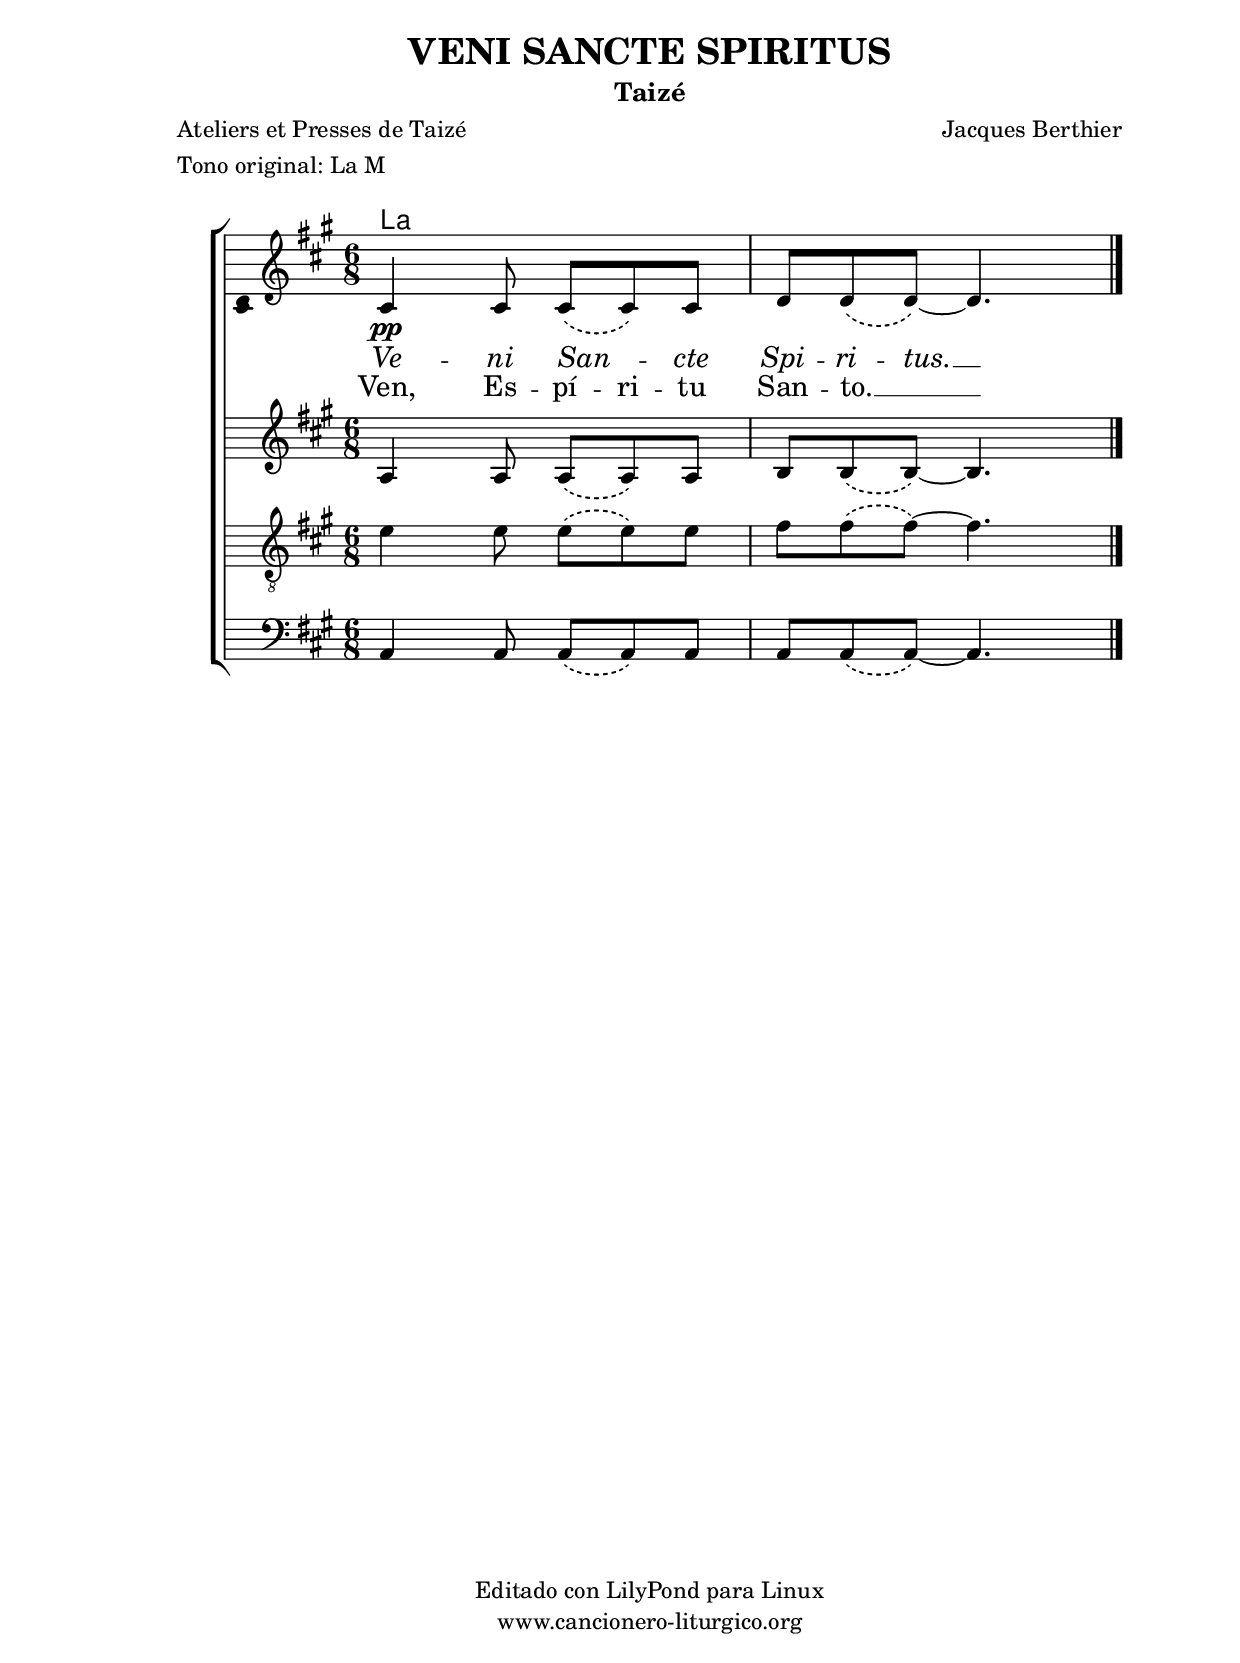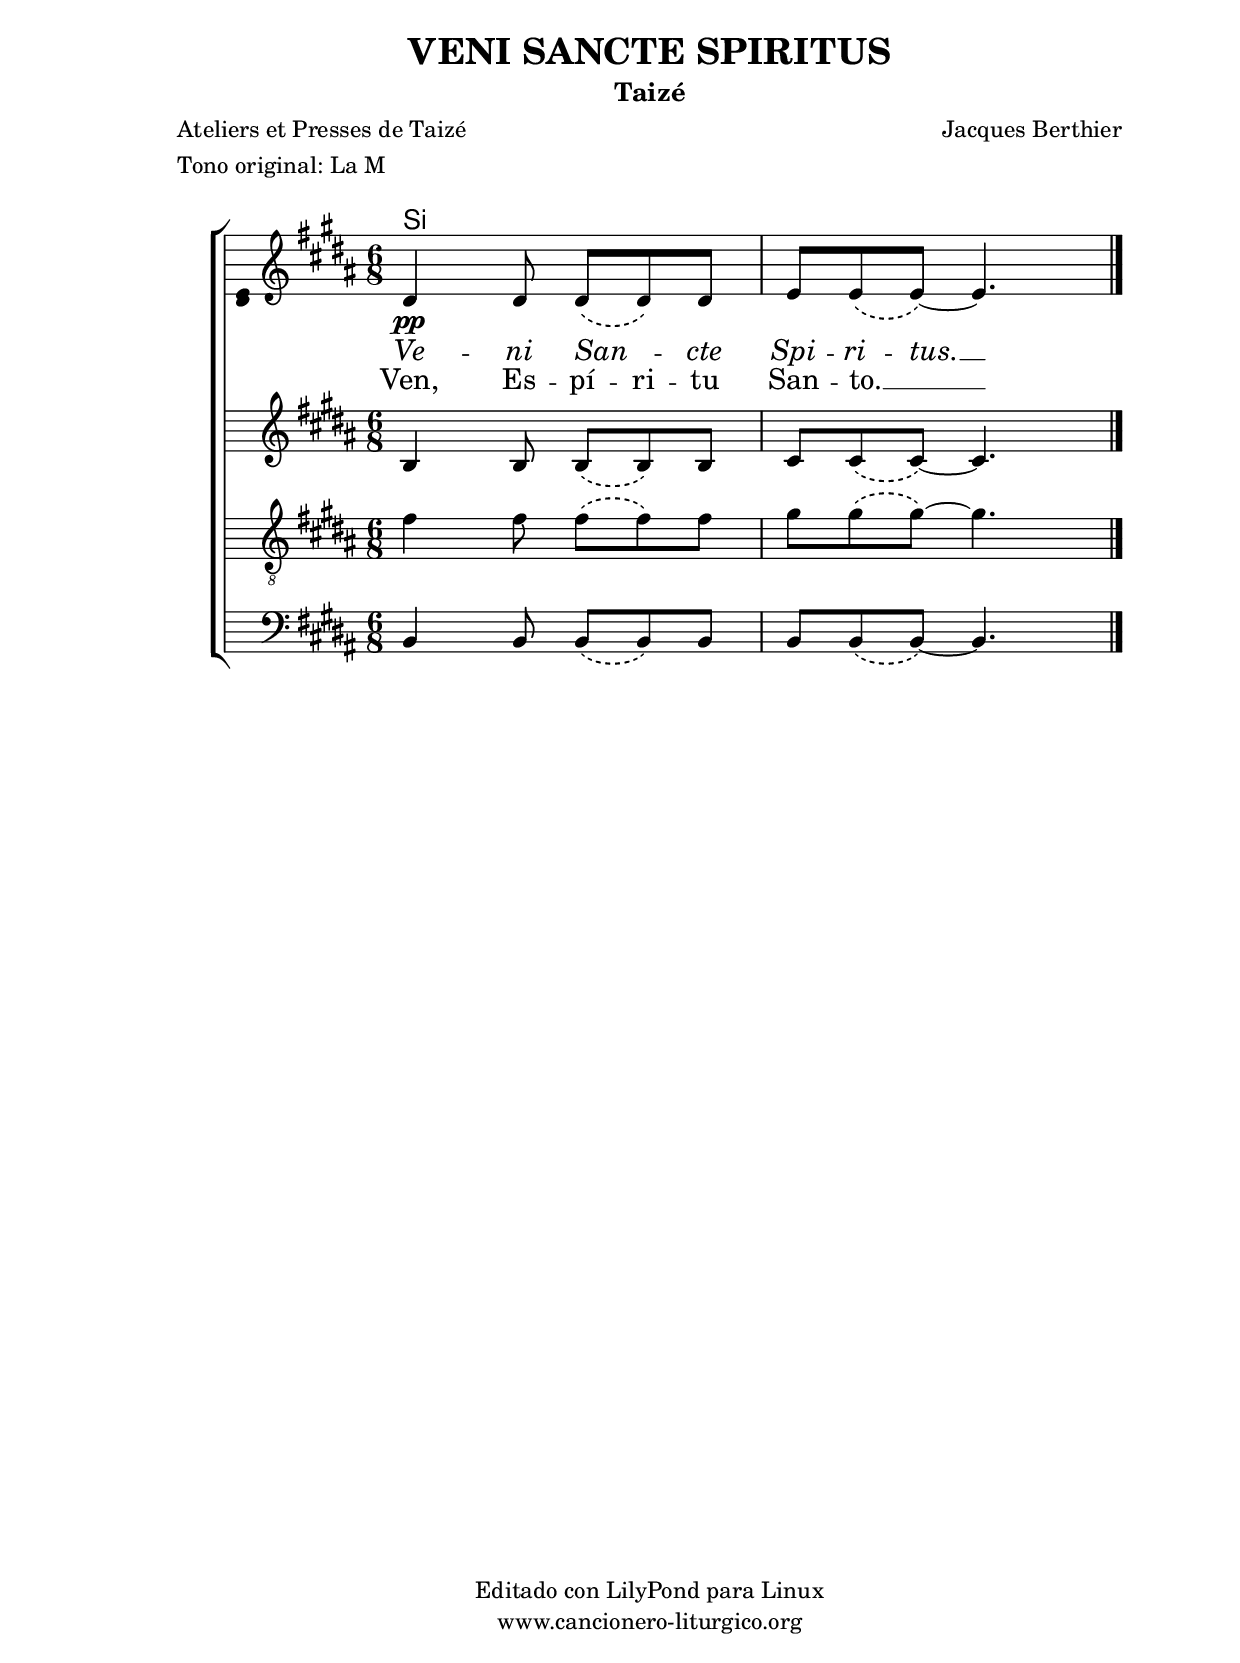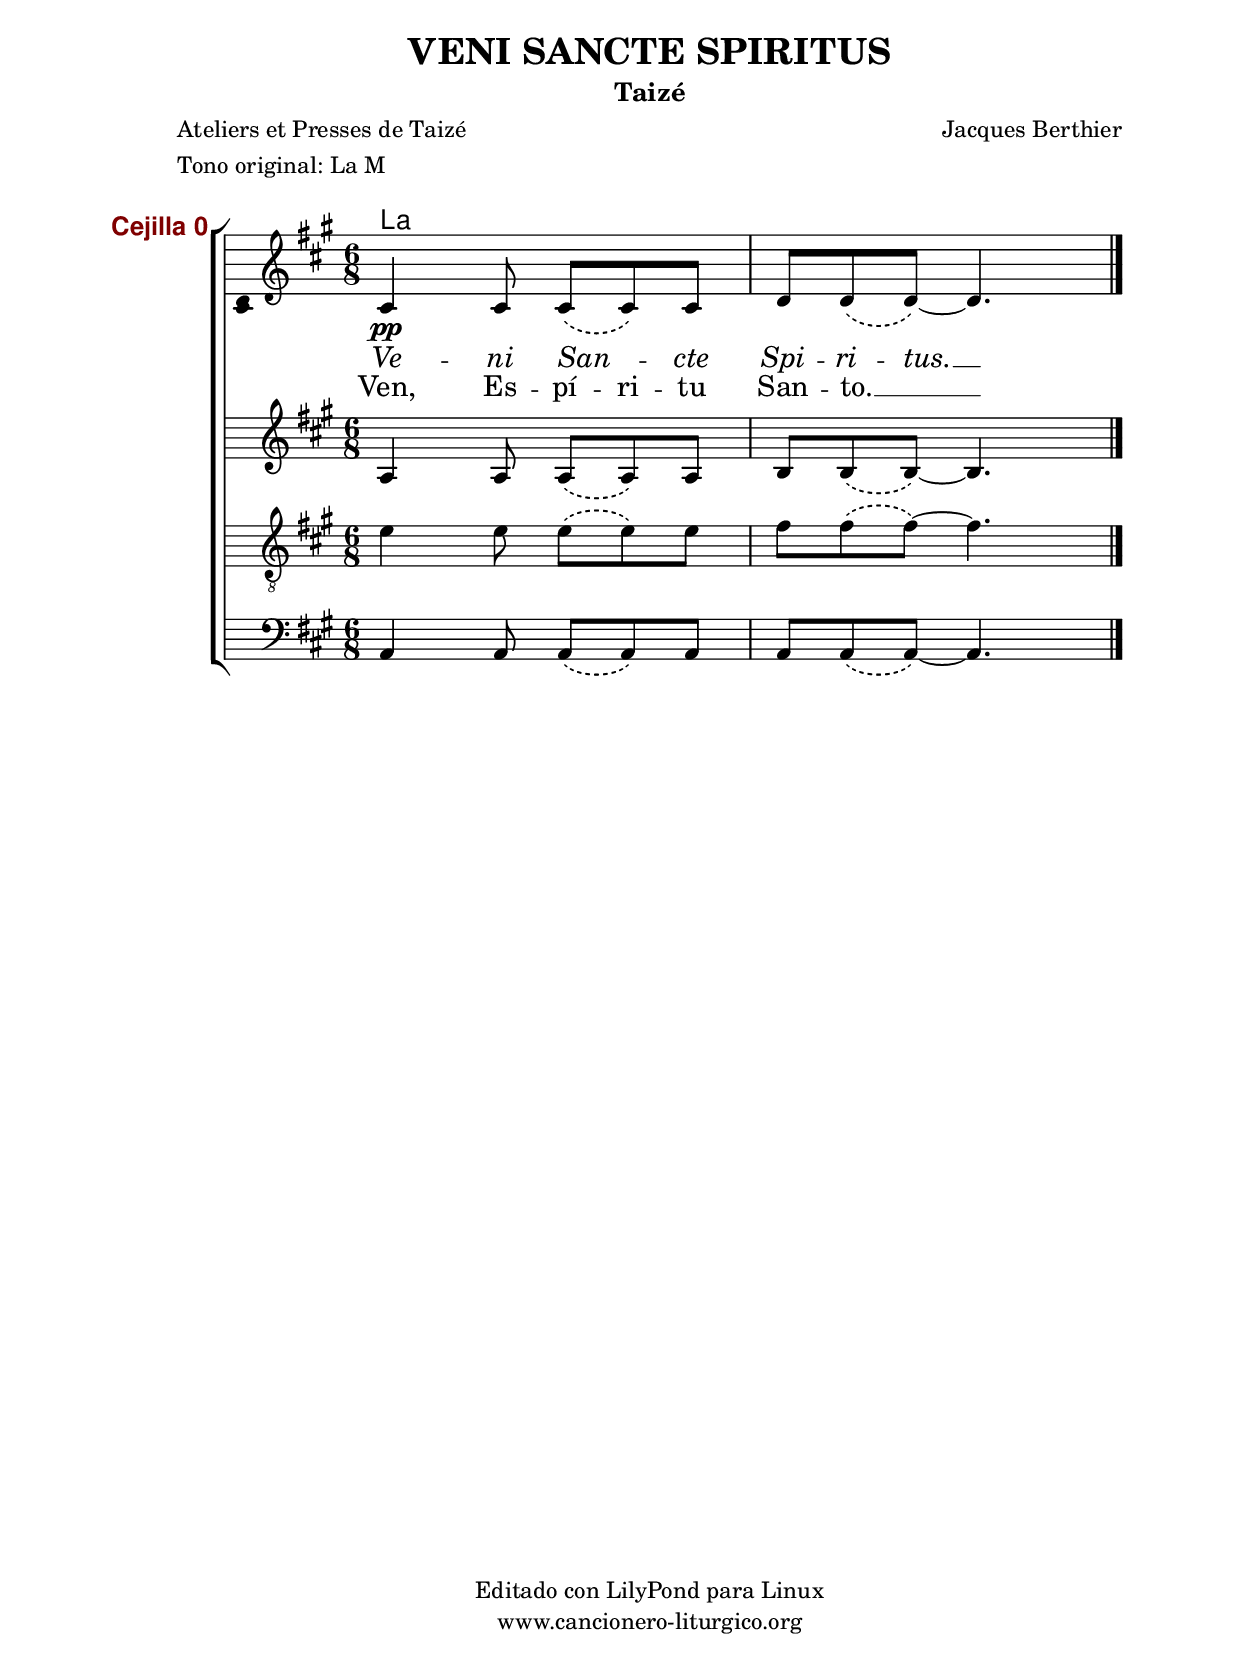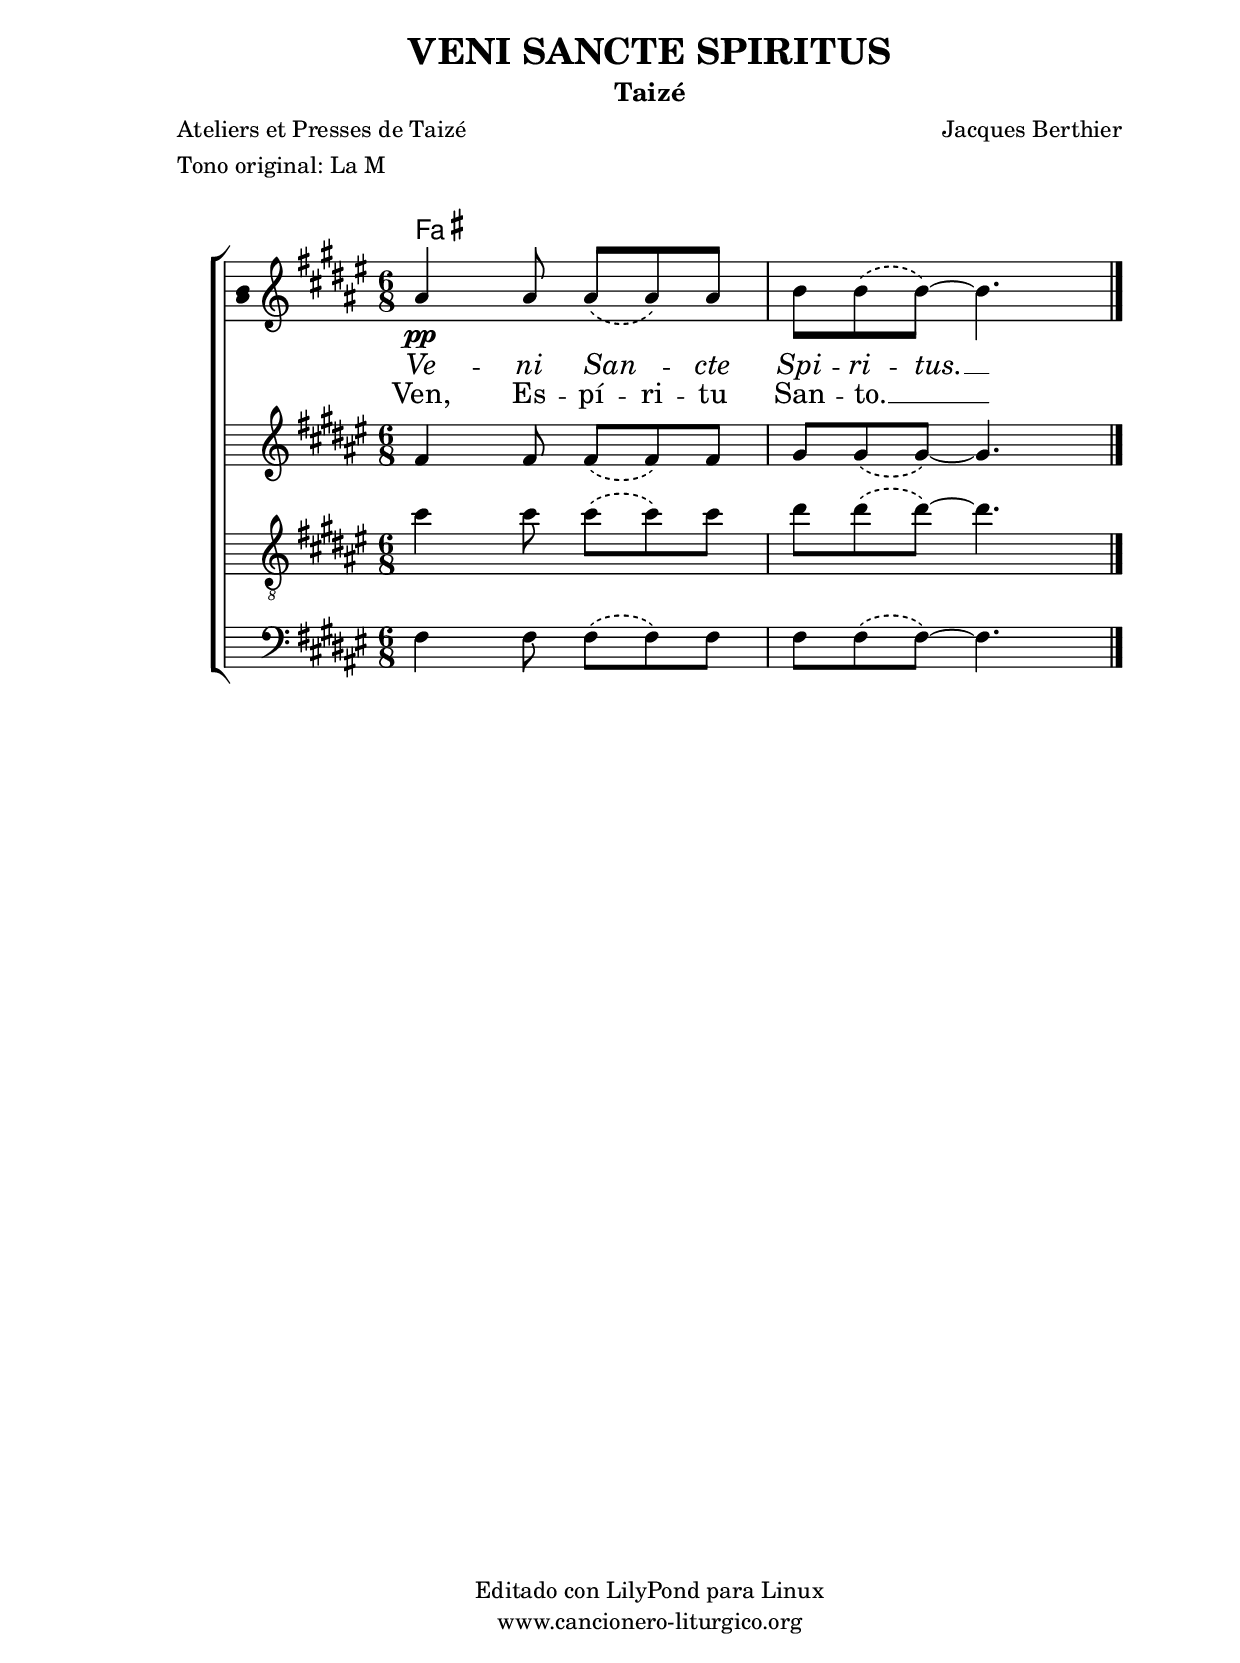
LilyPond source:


italicas=\override LyricText #'font-shape = #'italic

%versión de lilypond para la que se ha escrito esta partitura:
\version "2.16.0"

	%Tamaño papel
	#(set-default-paper-size "a4")
	%Tamaño partitura
	#(set-global-staff-size 20)
	%No responde al pulsar sobre una nota
	#(ly:set-option 'point-and-click #f)

%parámetros del encabezamiento:
\header {
	title = "VENI SANCTE SPIRITUS"
	subtitle = "Taizé"
	composer = "Jacques Berthier"
	poet = "Ateliers et Presses de Taizé"
	meter = "Tono original: La M"
	arranger = ""
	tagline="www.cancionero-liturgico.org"
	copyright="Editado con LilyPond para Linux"
	tiempo = "Pentecostés"
	usos = "Espíritu"
	letra = ""
	}

%parámetros asociados al papel:
\paper  {
	oddHeaderMarkup = \markup {\fill-line { \on-the-fly #not-first-page \fromproperty #'header:title \on-the-fly #not-first-page \fromproperty #'header:composer }}
	evenHeaderMarkup = \markup {\fill-line { \fromproperty #'header:composer \fromproperty #'header:title }}
	#(set-paper-size "a4")
	print-page-number = ##f
	first-page-number = 1
	print-first-page-number = ##f
%	head-separation = 3.0 \cm
	top-margin = 2.0 \cm
	bottom-margin = 0.5\cm
%%%	bottom-margin = -2.0\cm
	left-margin = 3.0 \cm
	line-width = 16.0 \cm 
	indent = 8\mm
	interscoreline = 2.\mm
	between-system-space = 15\mm
%	para que las partituras no llenen la hoja:
	ragged-bottom = ##t
%	idem para la última hoja:
	ragged-last-bottom = ##f
%	para que las partituras llenen el ancho del papel:
	ragged-last = ##f
	after-title-space = 2.5 \cm
%page-count=1
%system-count=1

	%Flexible Vertical Spacing
%	markup-markup-spacing =
%	#'((basic-distance . 15) (minimum-distance . 15) (padding . 3))
	markup-system-spacing =
	#'((basic-distance . 15) (minimum-distance . 15) (padding . 3))
	system-system-spacing =
	#'((basic-distance . 15) (minimum-distance . 15) (padding . 3))
	score-system-spacing =
	#'((basic-distance . 15) (minimum-distance . 15) (padding . 5))
%	top-system-spacing = % header
%	#'((basic-distance . 8) (minimum-distance . 0) (padding . 0))
%	top-markup-spacing =
%	#'((basic-distance . 20) (minimum-distance . 20) (padding . 0))
	last-bottom-spacing = % footer
	#'((basic-distance . 5) (minimum-distance . 5) (padding . 0))
%	score-markup-spacing =
%	#'((basic-distance . 16) (minimum-distance . 13) (padding . 0))

	}


%parámetros que afectan a toda la partitura:
global =  {
	%clave de sol (G):
	\clef G
	%armadura:
	\key a \major
	\tempo 4.=56
	\set Score.tempoHideNote = ##t
	}


acordes = {
	\italianChords
	\chordmode {
%%%	\transpose c e
{

a2. a

	}
	}
}

melodia = 

%%%\transpose c e
{
	\relative c'{
	\time 6/8

\phrasingSlurDashed

cis4\pp cis8 cis \(cis\) cis8
d8 d \(d\)~d4.

\bar "|."
	}
	}

melodiados = 

%%%\transpose c e
{
	\relative c'{
	\time 6/8

\phrasingSlurDashed

a4 a8 a \(a\) a8
b8 b \(b\)~b4.

\bar "|."
	}
	}

melodiatres = 

%%%\transpose c e
{
	\relative c'{
	\time 6/8

\clef "G_8"

\phrasingSlurDashed

e4 e8 e \(e\) e8
fis8 fis \(fis\)~fis4.

\bar "|."
	}
	}

melodiacuatro = 

%%%\transpose c e
{
	\relative c{
	\time 6/8

\phrasingSlurDashed

a4 a8 a \(a\) a8
a8 a \(a\)~a4.

\bar "|."
	}
	}

texto = \lyricmode {
\italicas
Ve -- ni San -- _ cte Spi -- ri -- tus. __

	}

textodos = \lyricmode {
Ven, Es -- pí -- ri -- tu San -- to. __ _

	}


acordesStaff = \context ChordNames = acordesStaff <<
	\set chordChanges = ##t
	\acordes
	>>


%%%%%%%%%%%%%%%%%%%%%%%%%%%%%%%%%%% CEJILLA %%%%%%%%%%%%%%%%%%%%%%%%%%%%%%%%%%%
acordescejilla = {
%%%	\override ChordNames.ChordName #'font-size = #-1
%%%	\override ChordNames.ChordName #'font-series = #'bold
	\transpose c c {
		\acordes
		}
	}

acordescejillaStaff = \context ChordNames = acordescejillaStaff <<
	\set Staff.instrumentName = \markup \with-color #darkred \larger \bold \sans "Cejilla 0"
	\set chordChanges = ##t
	\acordescejilla
	>>
%%%%%%%%%%%%%%%%%%%%%%%%%%%%%%%%%%% CEJILLA %%%%%%%%%%%%%%%%%%%%%%%%%%%%%%%%%%%


vozStaff = \context Voice = vozStaff
\with {\consists "Ambitus_engraver"}
<<
%	\set Staff.instrumentName = ""
%	\set Staff.shortInstrumentName = ""
%	\set Staff.midiInstrument = #"clarinet"
%	\set Staff.midiInstrument = #"cello"
%	\set Staff.midiInstrument = #"flute"
	\set Staff.midiInstrument = #"electric guitar (jazz)"
%	\set Staff.midiInstrument = #"english horn"
%	\set Staff.midiInstrument = #"violin"
%	\set Staff.midiInstrument = #"glockenspiel"
	\set Staff.midiMinimumVolume = #0.7
	\set Staff.midiMaximumVolume = #0.9
	\global
	\melodia
	>>

vozdosStaff = \context Voice = vozdosStaff
<<
	\set Staff.instrumentName = ""
	\set Staff.shortInstrumentName = ""
	\override Staff.StaffSymbol #'staff-space = #(magstep -0.35)
	\set Staff.midiInstrument = #"flute"
	\set Staff.midiMinimumVolume = #0.7
	\set Staff.midiMaximumVolume = #0.9
	\global
	\melodiados
	>>

voztresStaff = \context Voice = voztresStaff
<<
	\set Staff.instrumentName = ""
	\set Staff.shortInstrumentName = ""
	\override Staff.StaffSymbol #'staff-space = #(magstep -0.35)
	\set Staff.midiInstrument = #"flute"
	\set Staff.midiMinimumVolume = #0.7
	\set Staff.midiMaximumVolume = #0.9
	\global
%%%	%Cambio a clave de fa (F):
%%%	\clef F
	\melodiatres
	>>

vozcuatroStaff = \context Voice = vozcuatroStaff
<<
	\set Staff.instrumentName = ""
	\set Staff.shortInstrumentName = ""
	\override Staff.StaffSymbol #'staff-space = #(magstep -0.35)
	\set Staff.midiInstrument = #"flute"
	\set Staff.midiMinimumVolume = #0.7
	\set Staff.midiMaximumVolume = #0.9
	\global
	%Cambio a clave de fa (F):
	\clef F
	\melodiacuatro
	>>

textoStaff = \context Lyrics = textoStaff <<
	\lyricsto vozStaff \texto
	>>

textodosStaff = \context Lyrics = textodosStaff <<
	\lyricsto vozStaff \textodos
	>>


\book {
	\score {
		\context ChoirStaff {
%			\override StaffGroup.SystemStartBracket #'collapse-height = #1
%			\override Score.SystemStartBar #'collapse-height = #1
			<<
			\acordesStaff
			\vozStaff
			\textoStaff
			\textodosStaff
			\vozdosStaff
			\voztresStaff
			\vozcuatroStaff
			>>
			}
		\layout {
	    		\context {
				\Lyrics
				\override LyricText #'font-size = #2
				}
	   		 \context {
				\Score
				\override StaffSymbol #'staff-space = #(magstep +3)
				}
			}
		}
	\score {
		\unfoldRepeats
		\context ChoirStaff {
			<<
			\acordesStaff
			\vozStaff
			\vozdosStaff
			\voztresStaff
			\vozcuatroStaff
			>>
			}
		\midi {
	  		\context {
	  			\Score
				tempoWholesPerMinute = #(ly:make-moment 70 4)
				}
			}
		}
	}


%Partitura para guitarra
#(define output-suffix "G")
\book {
	\score {
		\context ChoirStaff {
%			\override StaffGroup.SystemStartBracket #'collapse-height = #1
%			\override Score.SystemStartBar #'collapse-height = #1
			<<
			\acordescejillaStaff
			\vozStaff
			\textoStaff
			\textodosStaff
			\vozdosStaff
			\voztresStaff
			\vozcuatroStaff
			>>
			}
		\layout {
%%%%%%%%%%%%%%%%%%%%%%%%%%%%%%%%%%% CEJILLA %%%%%%%%%%%%%%%%%%%%%%%%%%%%%%%%%%%
			\context {
				\ChordNames \consists Instrument_name_engraver
				}
%%%%%%%%%%%%%%%%%%%%%%%%%%%%%%%%%%% CEJILLA %%%%%%%%%%%%%%%%%%%%%%%%%%%%%%%%%%%
	    		\context {
				\Lyrics
				\override LyricText #'font-size = #2
				}
	   		 \context {
				\Score
				\override StaffSymbol #'staff-space = #(magstep +3)
				}
			}
		}
	}


#(define output-suffix "C")
\book {
	\score {
		\context ChoirStaff {
%			\override StaffGroup.SystemStartBracket #'collapse-height = #1
%			\override Score.SystemStartBar #'collapse-height = #1
\transpose c d
			<<
			\acordesStaff
			\vozStaff
			\textoStaff
			\textodosStaff
			\vozdosStaff
			\voztresStaff
			\vozcuatroStaff
			>>
			}
		\layout {
	    		\context {
				\Lyrics
				\override LyricText #'font-size = #2
				}
	   		 \context {
				\Score
				\override StaffSymbol #'staff-space = #(magstep +3)
				}
			}
		}
	}


#(define output-suffix "S")
\book {
	\score {
		\context ChoirStaff {
%			\override StaffGroup.SystemStartBracket #'collapse-height = #1
%			\override Score.SystemStartBar #'collapse-height = #1
\transpose c a
			<<
			\acordesStaff
			\vozStaff
			\textoStaff
			\textodosStaff
			\vozdosStaff
			\voztresStaff
			\vozcuatroStaff
			>>
			}
		\layout {
	    		\context {
				\Lyrics
				\override LyricText #'font-size = #2
				}
	   		 \context {
				\Score
				\override StaffSymbol #'staff-space = #(magstep +3)
				}
			}
		}
	}


